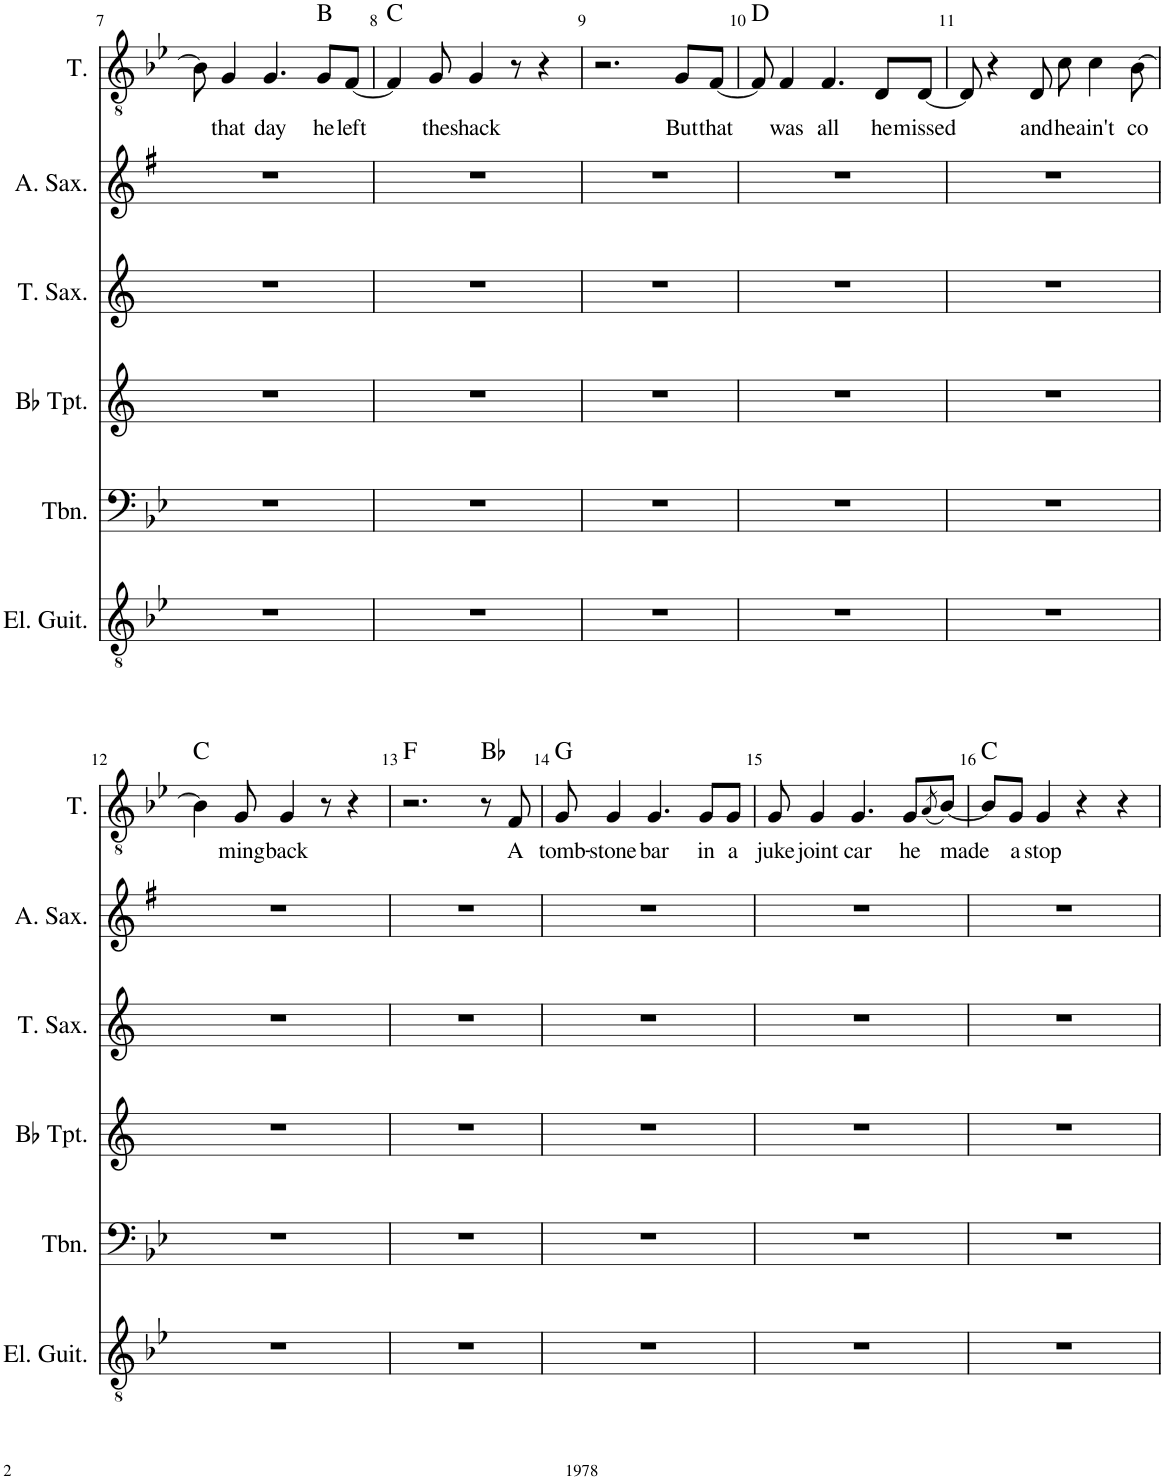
**kern	**kern	**kern	**kern	**kern	**kern	**text	**harte
*part6	*part5	*part4	*part3	*part2	*part1	*part1	*part1
*staff6	*staff5	*staff4	*staff3	*staff2	*staff1	*staff1	*
*I"Electric Guitar	*I"Trombone	*I"Bb Trumpet	*I"Tenor Saxophone	*I"Alto Saxophone	*I"Tenor	*	*
*I'El. Guit.	*I'Tbn.	*I'Bb Tpt.	*I'T. Sax.	*I'A. Sax.	*I'T.	*	*
!!LO:PB:g=z
*clefGv2	*clefF4	*clefG2	*clefG2	*clefG2	*clefGv2	*	*
*	*	*Trd1c2	*Trd8c14	*Trd5c9	*	*	*
*k[b-e-]	*k[b-e-]	*k[]	*k[]	*k[f#]	*k[b-e-]	*	*
*M4/4	*M4/4	*M4/4	*M4/4	*M4/4	*M4/4	*	*
=7	=7	=7	=7	=7	=7	=7	=7
1r	1r	1r	1r	1r	8B\]	.	.
!	!	!	!	!	!	!LO:LY:b	!
.	.	.	.	.	4G/	that	.
!	!	!	!	!	!	!LO:LY:b	!
.	.	.	.	.	4.G/	day	.
!	!	!	!	!	!	!LO:LY:b	!
.	.	.	.	.	8G/L	he	B:maj
!	!	!	!	!	!	!LO:LY:b	!
.	.	.	.	.	[8F/J	left	.
=8	=8	=8	=8	=8	=8	=8	=8
1r	1r	1r	1r	1r	4F/]	.	C:maj
!	!	!	!	!	!	!LO:LY:b	!
.	.	.	.	.	8G/	the	.
!	!	!	!	!	!	!LO:LY:b	!
.	.	.	.	.	4G/	shack	.
.	.	.	.	.	8r	.	.
.	.	.	.	.	4r	.	.
=9	=9	=9	=9	=9	=9	=9	=9
1r	1r	1r	1r	1r	2.r	.	.
!	!	!	!	!	!	!LO:LY:b	!
.	.	.	.	.	8G/L	But	.
!	!	!	!	!	!	!LO:LY:b	!
.	.	.	.	.	[8F/J	that	.
=10	=10	=10	=10	=10	=10	=10	=10
1r	1r	1r	1r	1r	8F/]	.	D:maj
!	!	!	!	!	!	!LO:LY:b	!
.	.	.	.	.	4F/	was	.
!	!	!	!	!	!	!LO:LY:b	!
.	.	.	.	.	4.F/	all	.
!	!	!	!	!	!	!LO:LY:b	!
.	.	.	.	.	8D/L	he	.
!	!	!	!	!	!	!LO:LY:b	!
.	.	.	.	.	[8D/J	missed	.
=11	=11	=11	=11	=11	=11	=11	=11
1r	1r	1r	1r	1r	8D/]	.	.
.	.	.	.	.	4r	.	.
!	!	!	!	!	!	!LO:LY:b	!
.	.	.	.	.	8D/	and	.
!	!	!	!	!	!	!LO:LY:b	!
.	.	.	.	.	8c\	he	.
!	!	!	!	!	!	!LO:LY:b	!
.	.	.	.	.	4c\	ain't	.
!	!	!	!	!	!	!LO:LY:b	!
.	.	.	.	.	[8B-\	co	.
!!LO:LB:g=z
=12	=12	=12	=12	=12	=12	=12	=12
1r	1r	1r	1r	1r	4B-\]	.	C:maj
!	!	!	!	!	!	!LO:LY:b	!
.	.	.	.	.	8G/	ming	.
!	!	!	!	!	!	!LO:LY:b	!
.	.	.	.	.	4G/	back	.
.	.	.	.	.	8r	.	.
.	.	.	.	.	4r	.	.
=13	=13	=13	=13	=13	=13	=13	=13
1r	1r	1r	1r	1r	2.r	.	F:maj
.	.	.	.	.	8r	.	Bb:maj
!	!	!	!	!	!	!LO:LY:b	!
.	.	.	.	.	8F/	A	.
=14	=14	=14	=14	=14	=14	=14	=14
!	!	!	!	!	!	!LO:LY:b	!
1r	1r	1r	1r	1r	8G/	tomb-	G:maj
!	!	!	!	!	!	!LO:LY:b	!
.	.	.	.	.	4G/	-stone	.
!	!	!	!	!	!	!LO:LY:b	!
.	.	.	.	.	4.G/	bar	.
!	!	!	!	!	!	!LO:LY:b	!
.	.	.	.	.	8G/L	in	.
!	!	!	!	!	!	!LO:LY:b	!
.	.	.	.	.	8G/J	a	.
=15	=15	=15	=15	=15	=15	=15	=15
!	!	!	!	!	!	!LO:LY:b	!
1r	1r	1r	1r	1r	8G/	juke	.
!	!	!	!	!	!	!LO:LY:b	!
.	.	.	.	.	4G/	joint	.
!	!	!	!	!	!	!LO:LY:b	!
.	.	.	.	.	4.G/	car	.
!	!	!	!	!	!	!LO:LY:b	!
.	.	.	.	.	8G/L	he	.
.	.	.	.	.	(8qA/	.	.
!	!	!	!	!	!	!LO:LY:b	!
.	.	.	.	.	[8B-/J)	made	.
=16	=16	=16	=16	=16	=16	=16	=16
1r	1r	1r	1r	1r	8B-/L]	.	C:maj
!	!	!	!	!	!	!LO:LY:b	!
.	.	.	.	.	8G/J	a	.
!	!	!	!	!	!	!LO:LY:b	!
.	.	.	.	.	4G/	stop	.
.	.	.	.	.	4r	.	.
.	.	.	.	.	4r	.	.
=	=	=	=	=	=	=	=
*-	*-	*-	*-	*-	*-	*-	*-
